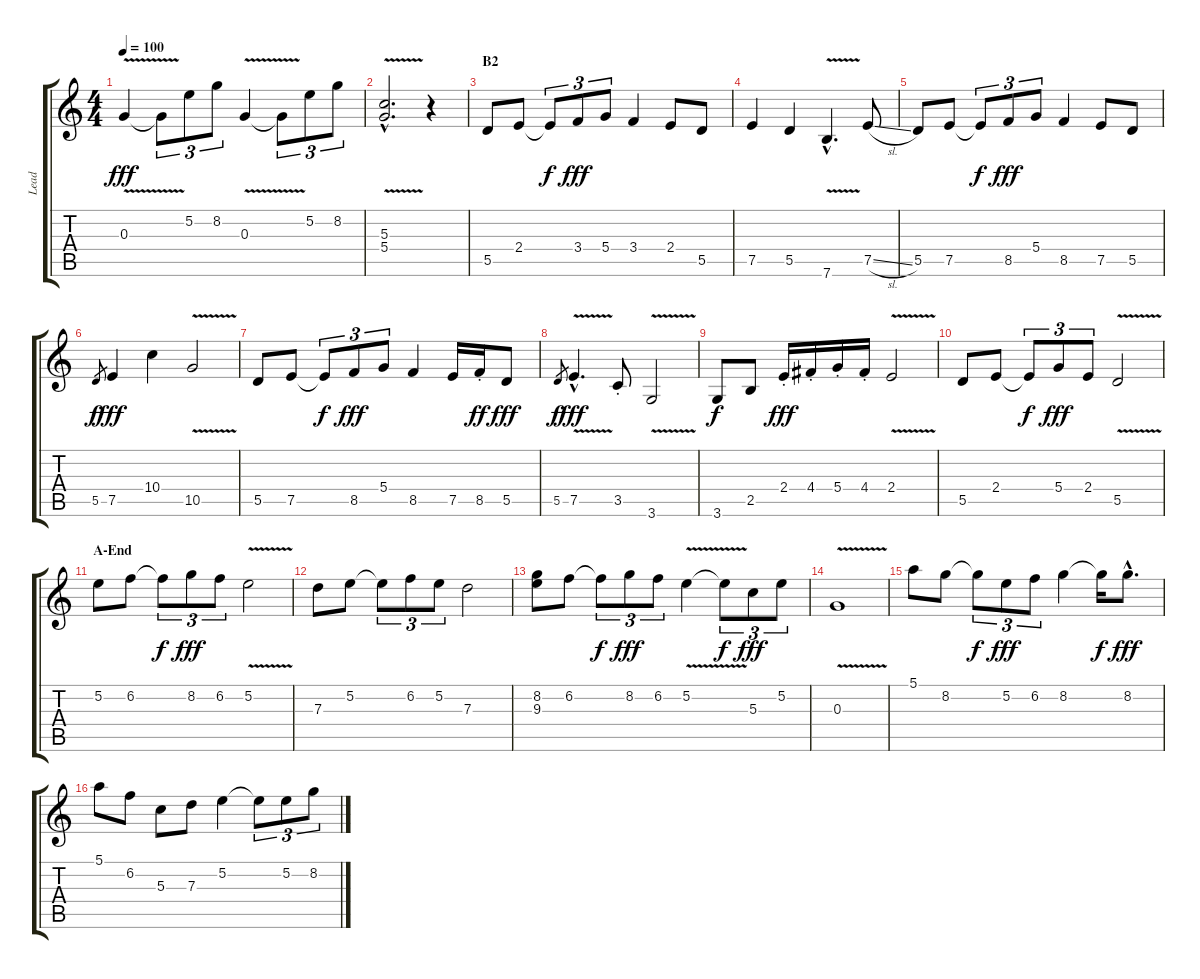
\track ("Lead" "Lead") {instrument acousticguitarnylon}
\staff {score tabs}
\tuning (E4 B3 G3 D3 A2 E2) {hide}
\ts (4 4)
\tempo 100
\clef g2
\ks c
0.3{v}.4{dy fff} 0.3{t}.8{tu (3 2)} 5.2.8{tu (3 2)} 8.2.8{tu (3 2)} 0.3{v}.4 0.3{t}.8{tu (3 2)} 5.2.8{tu (3 2)} 8.2.8{tu (3 2)} |
(5.3{v hac} 5.4{hac}).2{d} r.4 |
\section ("" "B2")
5.5.8{instrument electricbassfinger} 2.4.8 2.4{t}.8{tu (3 2) dy f} 3.4.8{tu (3 2) dy fff} 5.4.8{tu (3 2)} 3.4.4 2.4.8 5.5.8 |
7.5.4 5.5.4 7.6{v hac}.4{d} 7.5{sl}.8 |
5.5.8 7.5.8 7.5{t}.8{tu (3 2) dy f} 8.5.8{tu (3 2) dy fff} 5.4.8{tu (3 2)} 8.5.4 7.5.8 5.5.8 |
5.5.8{gr dy f} 7.5.4{dy fff} 10.4.4 10.5{v}.2 |
5.5.8 7.5.8 7.5{t}.8{tu (3 2) dy f} 8.5.8{tu (3 2) dy fff} 5.4.8{tu (3 2)} 8.5.4 7.5.16 8.5{st}.16{dy ff} 5.5.8{dy fff} |
5.5.8{gr dy f} 7.5{v hac}.4{d dy fff} 3.5{st}.8 3.6{v}.2 |
3.6.8{dy f} 2.5.8 2.4{st}.16{dy fff} 4.4{st}.16 5.4{st}.16 4.4{st}.16 2.4{v}.2 |
5.5.8 2.4.8 2.4{t}.8{tu (3 2) dy f} 5.4.8{tu (3 2) dy fff} 2.4.8{tu (3 2)} 5.5{v}.2 |
\section ("" "A-End")
5.2.8{instrument acousticguitarnylon} 6.2.8 6.2{t}.8{tu (3 2) dy f} 8.2.8{tu (3 2) dy fff} 6.2.8{tu (3 2)} 5.2{v}.2 |
7.3.8 5.2.8 5.2{t}.8{tu (3 2)} 6.2.8{tu (3 2)} 5.2.8{tu (3 2)} 7.3.2 |
(8.2 9.3).8 6.2.8 6.2{t}.8{tu (3 2) dy f} 8.2.8{tu (3 2) dy fff} 6.2.8{tu (3 2)} 5.2{v}.4 5.2{t}.8{tu (3 2) dy f} 5.3.8{tu (3 2) dy fff} 5.2.8{tu (3 2)} |
0.3{v}.1 |
5.1.8 8.2.8 8.2{t}.8{tu (3 2) dy f} 5.2.8{tu (3 2) dy fff} 6.2.8{tu (3 2)} 8.2.4 8.2{t}.16{dy f} 8.2{hac}.8{d dy fff} |
5.1.8 6.2.8 5.3.8 7.3.8 5.2.4 5.2{t}.8{tu (3 2)} 5.2.8{tu (3 2)} 8.2.8{tu (3 2)}
